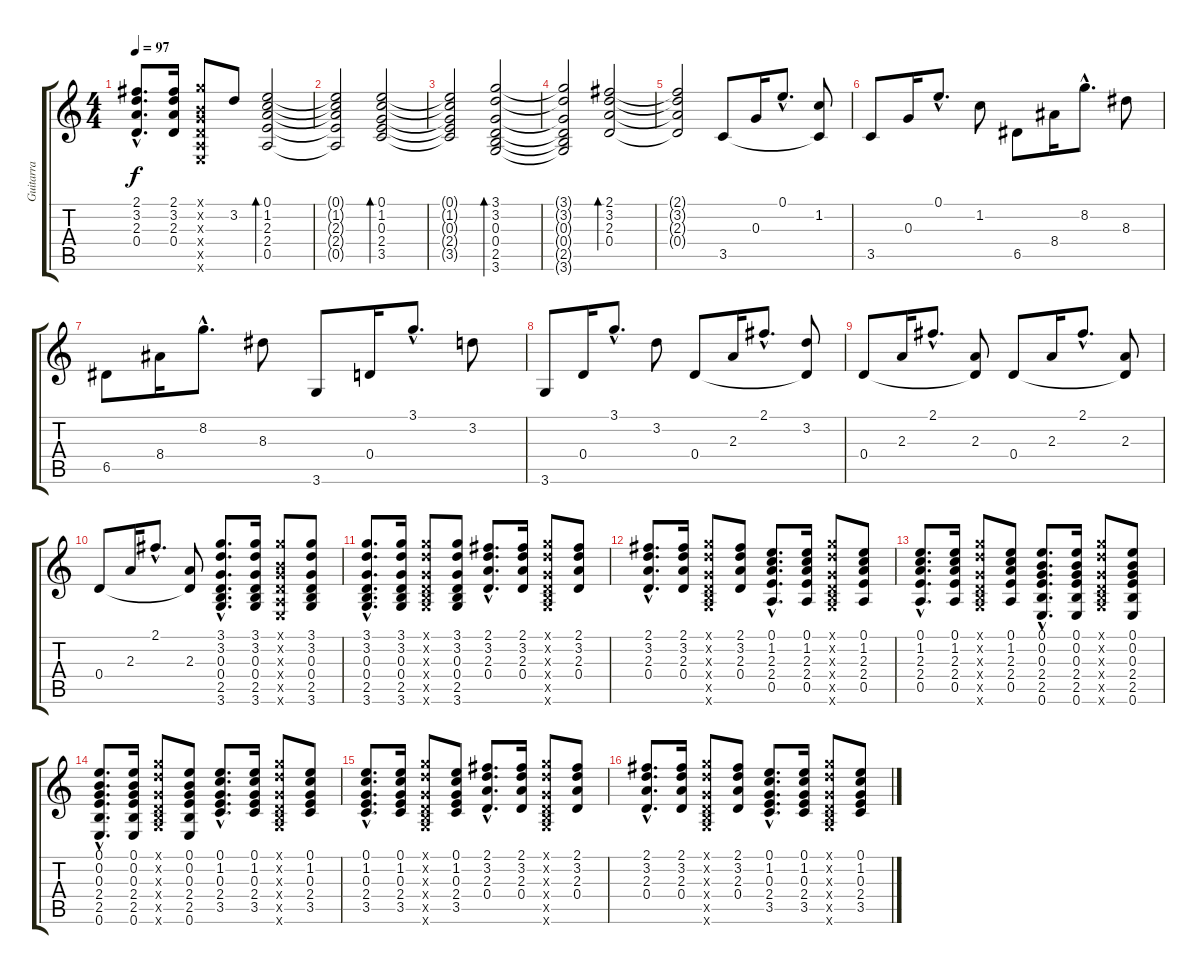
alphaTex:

\track ("Guitarra" "Guitarra") {instrument acousticguitarsteel}
\staff {score tabs}
\tuning (E4 B3 G3 D3 A2 E2) {hide}
\ts (4 4)
\tempo 97
\clef g2
\ks c
(2.1{hac} 3.2{hac} 2.3{hac} 0.4{hac}).8{d dy f} (2.1 3.2 2.3 0.4).16 (3.1{x} 0.2{x} 0.3{x} 0.4{x} 0.5{x} 0.6{x}).8 3.2.8 (0.1 1.2 2.3 2.4 0.5).2{bd 60} |
(0.1{t} 1.2{t} 2.3{t} 2.4{t} 0.5{t}).2 (0.1 1.2 0.3 2.4 3.5).2{bd 60} |
(0.1{t} 1.2{t} 0.3{t} 2.4{t} 3.5{t}).2 (3.1 3.2 0.3 0.4 2.5 3.6).2{bd 60} |
(3.1{t} 3.2{t} 0.3{t} 0.4{t} 2.5{t} 3.6{t}).2 (2.1 3.2 2.3 0.4).2{bd 60} |
(2.1{t} 3.2{t} 2.3{t} 0.4{t}).2 3.5.8 0.3.16 0.1{hac}.8{d} (1.2 3.5{t}).8 |
3.5.8 0.3.16 0.1{hac}.8{d} 1.2.8 6.5.8 8.4.16 8.2{hac}.8{d} 8.3.8 |
6.5.8 8.4.16 8.2{hac}.8{d} 8.3.8 3.6.8 0.4.16 3.1{hac}.8{d} 3.2.8 |
3.6.8 0.4.16 3.1{hac}.8{d} 3.2.8 0.4.8 2.3.16 2.1{hac}.8{d} (3.2 0.4{t}).8 |
0.4.8 2.3.16 2.1{hac}.8{d} (2.3 0.4{t}).8 0.4.8 2.3.16 2.1{hac}.8{d} (2.3 0.4{t}).8 |
0.4.8 2.3.16 2.1{hac}.8{d} (2.3 0.4{t}).8 (3.1{hac} 3.2{hac} 0.3{hac} 0.4{hac} 2.5{hac} 3.6{hac}).8{d volume 11} (3.1 3.2 0.3 0.4 2.5 3.6).16 (3.1{x} 0.2{x} 0.3{x} 0.4{x} 0.5{x} 0.6{x}).8 (3.1 3.2 0.3 0.4 2.5 3.6).8 |
(3.1{hac} 3.2{hac} 0.3{hac} 0.4{hac} 2.5{hac} 3.6{hac}).8{d} (3.1 3.2 0.3 0.4 2.5 3.6).16 (3.1{x} 3.2{x} 0.3{x} 0.4{x} 2.5{x} 3.6{x}).8 (3.1 3.2 0.3 0.4 2.5 3.6).8 (2.1{hac} 3.2{hac} 2.3{hac} 0.4{hac}).8{d} (2.1 3.2 2.3 0.4).16 (3.1{x} 3.2{x} 0.3{x} 0.4{x} 2.5{x} 3.6{x}).8 (2.1 3.2 2.3 0.4).8 |
(2.1{hac} 3.2{hac} 2.3{hac} 0.4{hac}).8{d} (2.1 3.2 2.3 0.4).16 (3.1{x} 3.2{x} 0.3{x} 0.4{x} 2.5{x} 3.6{x}).8 (2.1 3.2 2.3 0.4).8 (0.1{hac} 1.2{hac} 2.3{hac} 2.4{hac} 0.5{hac}).8{d} (0.1 1.2 2.3 2.4 0.5).16 (3.1{x} 3.2{x} 0.3{x} 0.4{x} 2.5{x} 3.6{x}).8 (0.1 1.2 2.3 2.4 0.5).8 |
(0.1{hac} 1.2{hac} 2.3{hac} 2.4{hac} 0.5{hac}).8{d} (0.1 1.2 2.3 2.4 0.5).16 (3.1{x} 3.2{x} 0.3{x} 0.4{x} 2.5{x} 3.6{x}).8 (0.1 1.2 2.3 2.4 0.5).8 (0.1{hac} 0.2{hac} 0.3{hac} 2.4{hac} 2.5{hac} 0.6{hac}).8{d} (0.1 0.2 0.3 2.4 2.5 0.6).16 (3.1{x} 3.2{x} 0.3{x} 0.4{x} 2.5{x} 3.6{x}).8 (0.1 0.2 0.3 2.4 2.5 0.6).8 |
(0.1{hac} 0.2{hac} 0.3{hac} 2.4{hac} 2.5{hac} 0.6{hac}).8{d} (0.1 0.2 0.3 2.4 2.5 0.6).16 (3.1{x} 3.2{x} 0.3{x} 0.4{x} 2.5{x} 3.6{x}).8 (0.1 0.2 0.3 2.4 2.5 0.6).8 (0.1{hac} 1.2{hac} 0.3{hac} 2.4{hac} 3.5{hac}).8{d} (0.1 1.2 0.3 2.4 3.5).16 (3.1{x} 3.2{x} 0.3{x} 0.4{x} 2.5{x} 3.6{x}).8 (0.1 1.2 0.3 2.4 3.5).8 |
(0.1{hac} 1.2{hac} 0.3{hac} 2.4{hac} 3.5{hac}).8{d} (0.1 1.2 0.3 2.4 3.5).16 (3.1{x} 3.2{x} 0.3{x} 0.4{x} 2.5{x} 3.6{x}).8 (0.1 1.2 0.3 2.4 3.5).8 (2.1{hac} 3.2{hac} 2.3{hac} 0.4{hac}).8{d} (2.1 3.2 2.3 0.4).16 (3.1{x} 3.2{x} 0.3{x} 0.4{x} 2.5{x} 3.6{x}).8 (2.1 3.2 2.3 0.4).8 |
(2.1{hac} 3.2{hac} 2.3{hac} 0.4{hac}).8{d} (2.1 3.2 2.3 0.4).16 (3.1{x} 3.2{x} 0.3{x} 0.4{x} 2.5{x} 3.6{x}).8 (2.1 3.2 2.3 0.4).8 (0.1{hac} 1.2{hac} 0.3{hac} 2.4{hac} 3.5{hac}).8{d} (0.1 1.2 0.3 2.4 3.5).16 (3.1{x} 3.2{x} 0.3{x} 0.4{x} 2.5{x} 3.6{x}).8 (0.1 1.2 0.3 2.4 3.5).8
